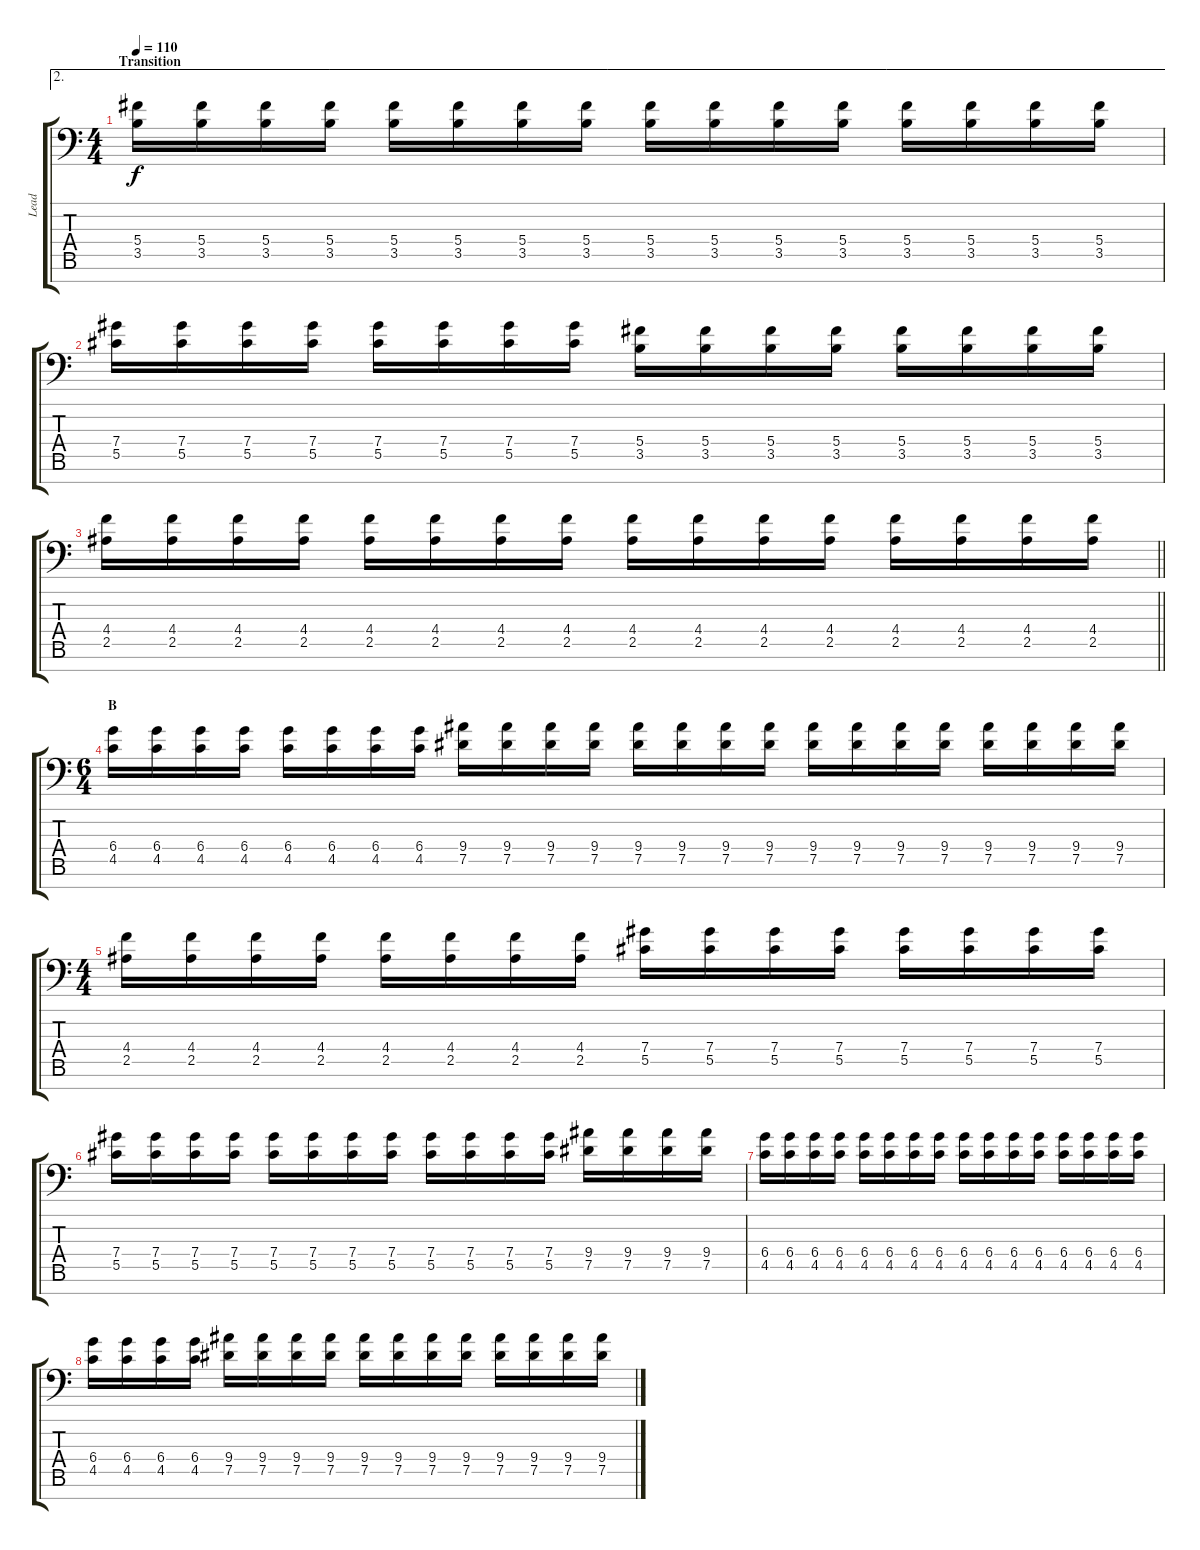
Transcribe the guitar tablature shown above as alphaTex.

\track ("Lead" "Lead") {instrument overdrivenguitar}
\staff {score tabs}
\tuning (Eb4 Bb3 Gb3 Db3 Ab2 Eb2 Bb1) {hide}
\ae 2
\ts (4 4)
\section ("" "Transition")
\tempo 110
\clef f4
\ks c
(5.4 3.5).16{dy f} (5.4 3.5).16 (5.4 3.5).16 (5.4 3.5).16 (5.4 3.5).16 (5.4 3.5).16 (5.4 3.5).16 (5.4 3.5).16 (5.4 3.5).16 (5.4 3.5).16 (5.4 3.5).16 (5.4 3.5).16 (5.4 3.5).16 (5.4 3.5).16 (5.4 3.5).16 (5.4 3.5).16 |
(7.4 5.5).16 (7.4 5.5).16 (7.4 5.5).16 (7.4 5.5).16 (7.4 5.5).16 (7.4 5.5).16 (7.4 5.5).16 (7.4 5.5).16 (5.4 3.5).16 (5.4 3.5).16 (5.4 3.5).16 (5.4 3.5).16 (5.4 3.5).16 (5.4 3.5).16 (5.4 3.5).16 (5.4 3.5).16 |
\barLineRight lightlight
(4.4 2.5).16 (4.4 2.5).16 (4.4 2.5).16 (4.4 2.5).16 (4.4 2.5).16 (4.4 2.5).16 (4.4 2.5).16 (4.4 2.5).16 (4.4 2.5).16 (4.4 2.5).16 (4.4 2.5).16 (4.4 2.5).16 (4.4 2.5).16 (4.4 2.5).16 (4.4 2.5).16 (4.4 2.5).16 |
\ts (6 4)
\section ("" "B")
(6.4 4.5).16 (6.4 4.5).16 (6.4 4.5).16 (6.4 4.5).16 (6.4 4.5).16 (6.4 4.5).16 (6.4 4.5).16 (6.4 4.5).16 (9.4 7.5).16 (9.4 7.5).16 (9.4 7.5).16 (9.4 7.5).16 (9.4 7.5).16 (9.4 7.5).16 (9.4 7.5).16 (9.4 7.5).16 (9.4 7.5).16 (9.4 7.5).16 (9.4 7.5).16 (9.4 7.5).16 (9.4 7.5).16 (9.4 7.5).16 (9.4 7.5).16 (9.4 7.5).16 |
\ts (4 4)
(4.4 2.5).16 (4.4 2.5).16 (4.4 2.5).16 (4.4 2.5).16 (4.4 2.5).16 (4.4 2.5).16 (4.4 2.5).16 (4.4 2.5).16 (7.4 5.5).16 (7.4 5.5).16 (7.4 5.5).16 (7.4 5.5).16 (7.4 5.5).16 (7.4 5.5).16 (7.4 5.5).16 (7.4 5.5).16 |
(7.4 5.5).16 (7.4 5.5).16 (7.4 5.5).16 (7.4 5.5).16 (7.4 5.5).16 (7.4 5.5).16 (7.4 5.5).16 (7.4 5.5).16 (7.4 5.5).16 (7.4 5.5).16 (7.4 5.5).16 (7.4 5.5).16 (9.4 7.5).16 (9.4 7.5).16 (9.4 7.5).16 (9.4 7.5).16 |
(6.4 4.5).16 (6.4 4.5).16 (6.4 4.5).16 (6.4 4.5).16 (6.4 4.5).16 (6.4 4.5).16 (6.4 4.5).16 (6.4 4.5).16 (6.4 4.5).16 (6.4 4.5).16 (6.4 4.5).16 (6.4 4.5).16 (6.4 4.5).16 (6.4 4.5).16 (6.4 4.5).16 (6.4 4.5).16 |
(6.4 4.5).16 (6.4 4.5).16 (6.4 4.5).16 (6.4 4.5).16 (9.4 7.5).16 (9.4 7.5).16 (9.4 7.5).16 (9.4 7.5).16 (9.4 7.5).16 (9.4 7.5).16 (9.4 7.5).16 (9.4 7.5).16 (9.4 7.5).16 (9.4 7.5).16 (9.4 7.5).16 (9.4 7.5).16
